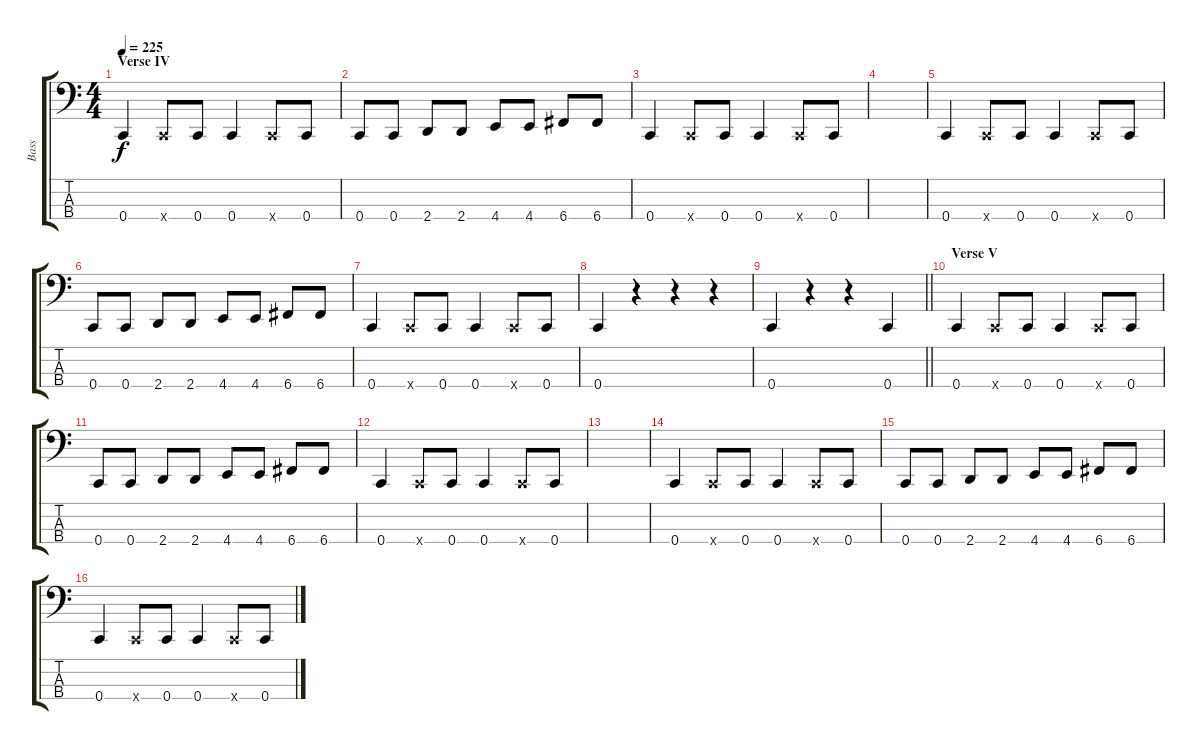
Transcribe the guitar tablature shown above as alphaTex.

\track ("Bass" "Bass") {instrument electricbassfinger}
\staff {score tabs}
\tuning (F2 C2 G1 C1) {hide}
\ts (4 4)
\section ("" "Verse IV")
\tempo 225
\clef f4
\ks c
0.4.4{dy f} 0.4{x}.8 0.4.8 0.4.4 0.4{x}.8 0.4.8 |
0.4.8 0.4.8 2.4.8 2.4.8 4.4.8 4.4.8 6.4.8 6.4.8 |
0.4.4 0.4{x}.8 0.4.8 0.4.4 0.4{x}.8 0.4.8 |
|
0.4.4 0.4{x}.8 0.4.8 0.4.4 0.4{x}.8 0.4.8 |
0.4.8 0.4.8 2.4.8 2.4.8 4.4.8 4.4.8 6.4.8 6.4.8 |
0.4.4 0.4{x}.8 0.4.8 0.4.4 0.4{x}.8 0.4.8 |
0.4.4 r.4 r.4 r.4 |
\barLineRight lightlight
0.4.4 r.4 r.4 0.4.4 |
\section ("" "Verse V")
0.4.4 0.4{x}.8 0.4.8 0.4.4 0.4{x}.8 0.4.8 |
0.4.8 0.4.8 2.4.8 2.4.8 4.4.8 4.4.8 6.4.8 6.4.8 |
0.4.4 0.4{x}.8 0.4.8 0.4.4 0.4{x}.8 0.4.8 |
|
0.4.4 0.4{x}.8 0.4.8 0.4.4 0.4{x}.8 0.4.8 |
0.4.8 0.4.8 2.4.8 2.4.8 4.4.8 4.4.8 6.4.8 6.4.8 |
0.4.4 0.4{x}.8 0.4.8 0.4.4 0.4{x}.8 0.4.8
